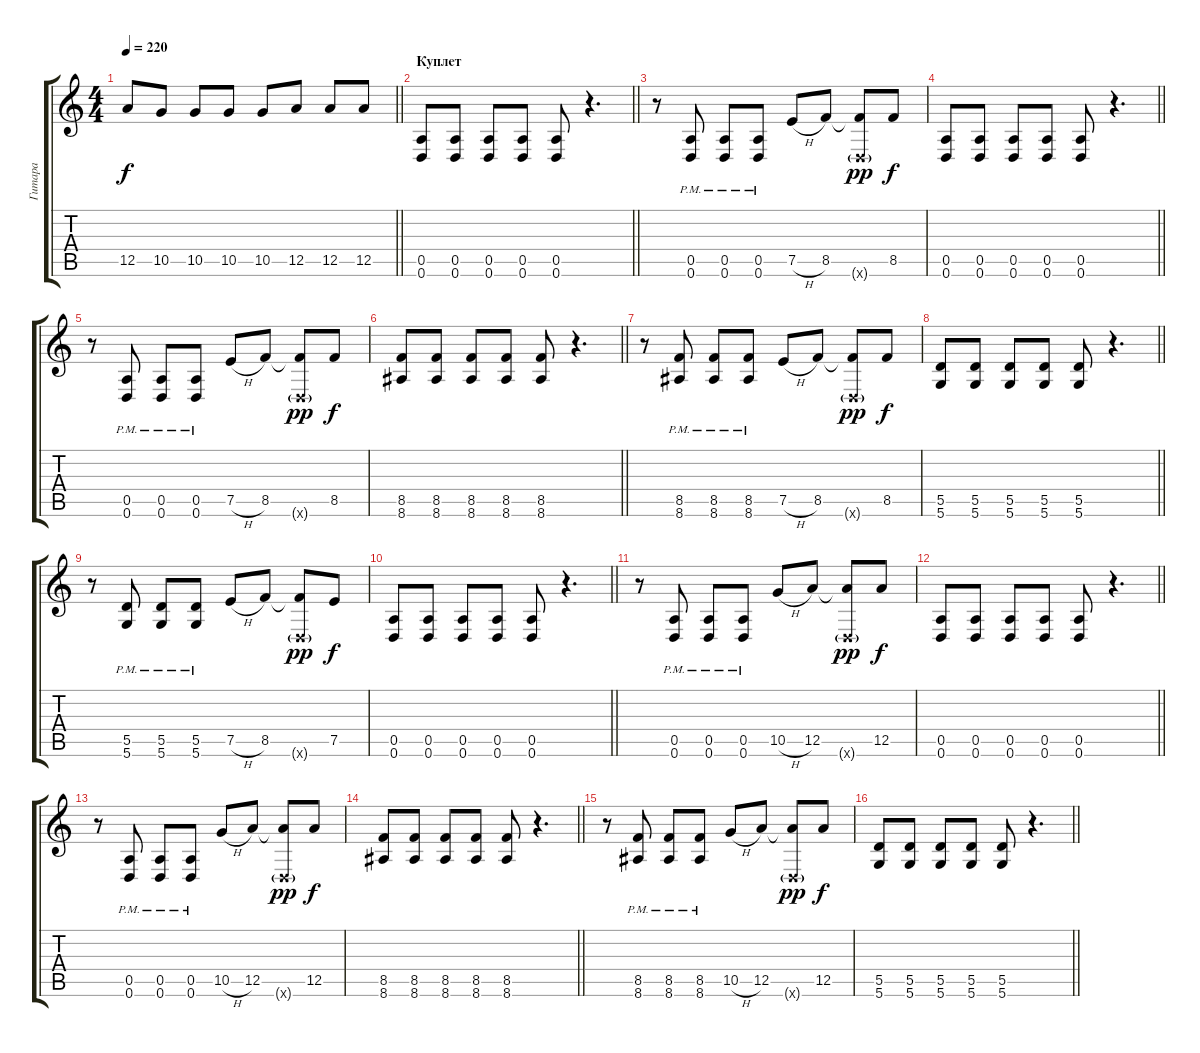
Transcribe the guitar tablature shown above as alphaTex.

\track ("Гитара" "Гитара") {instrument distortionguitar}
\staff {score tabs}
\tuning (E4 B3 G3 D3 A2 D2) {hide}
\ts (4 4)
\tempo 220
\clef g2
\barLineRight lightlight
\ks c
12.5.8{dy f} 10.5.8 10.5.8 10.5.8 10.5.8 12.5.8 12.5.8 12.5.8 |
\section ("" "Куплет")
\barLineRight lightlight
(0.5 0.6).8 (0.5 0.6).8 (0.5 0.6).8 (0.5 0.6).8 (0.5 0.6).8 r.4{d} |
r.8 (0.5{pm} 0.6{pm}).8 (0.5{pm} 0.6{pm}).8 (0.5{pm} 0.6{pm}).8 7.5{h}.8 8.5.8 (8.5{t} 0.6{g x}).8{dy pp} 8.5.8{dy f} |
\barLineRight lightlight
(0.5 0.6).8 (0.5 0.6).8 (0.5 0.6).8 (0.5 0.6).8 (0.5 0.6).8 r.4{d} |
r.8 (0.5{pm} 0.6{pm}).8 (0.5{pm} 0.6{pm}).8 (0.5{pm} 0.6{pm}).8 7.5{h}.8 8.5.8 (8.5{t} 0.6{g x}).8{dy pp} 8.5.8{dy f} |
\barLineRight lightlight
(8.5 8.6).8 (8.5 8.6).8 (8.5 8.6).8 (8.5 8.6).8 (8.5 8.6).8 r.4{d} |
r.8 (8.5{pm} 8.6{pm}).8 (8.5{pm} 8.6{pm}).8 (8.5{pm} 8.6{pm}).8 7.5{h}.8 8.5.8 (8.5{t} 0.6{g x}).8{dy pp} 8.5.8{dy f} |
\barLineRight lightlight
(5.5 5.6).8 (5.5 5.6).8 (5.5 5.6).8 (5.5 5.6).8 (5.5 5.6).8 r.4{d} |
r.8 (5.5{pm} 5.6{pm}).8 (5.5{pm} 5.6{pm}).8 (5.5{pm} 5.6{pm}).8 7.5{h}.8 8.5.8 (8.5{t} 0.6{g x}).8{dy pp} 7.5.8{dy f} |
\barLineRight lightlight
(0.5 0.6).8 (0.5 0.6).8 (0.5 0.6).8 (0.5 0.6).8 (0.5 0.6).8 r.4{d} |
r.8 (0.5{pm} 0.6{pm}).8 (0.5{pm} 0.6{pm}).8 (0.5{pm} 0.6{pm}).8 10.5{h}.8 12.5.8 (12.5{t} 0.6{g x}).8{dy pp} 12.5.8{dy f} |
\barLineRight lightlight
(0.5 0.6).8 (0.5 0.6).8 (0.5 0.6).8 (0.5 0.6).8 (0.5 0.6).8 r.4{d} |
r.8 (0.5{pm} 0.6{pm}).8 (0.5{pm} 0.6{pm}).8 (0.5{pm} 0.6{pm}).8 10.5{h}.8 12.5.8 (12.5{t} 0.6{g x}).8{dy pp} 12.5.8{dy f} |
\barLineRight lightlight
(8.5 8.6).8 (8.5 8.6).8 (8.5 8.6).8 (8.5 8.6).8 (8.5 8.6).8 r.4{d} |
r.8 (8.5{pm} 8.6{pm}).8 (8.5{pm} 8.6{pm}).8 (8.5{pm} 8.6{pm}).8 10.5{h}.8 12.5.8 (12.5{t} 0.6{g x}).8{dy pp} 12.5.8{dy f} |
\barLineRight lightlight
(5.5 5.6).8 (5.5 5.6).8 (5.5 5.6).8 (5.5 5.6).8 (5.5 5.6).8 r.4{d}
